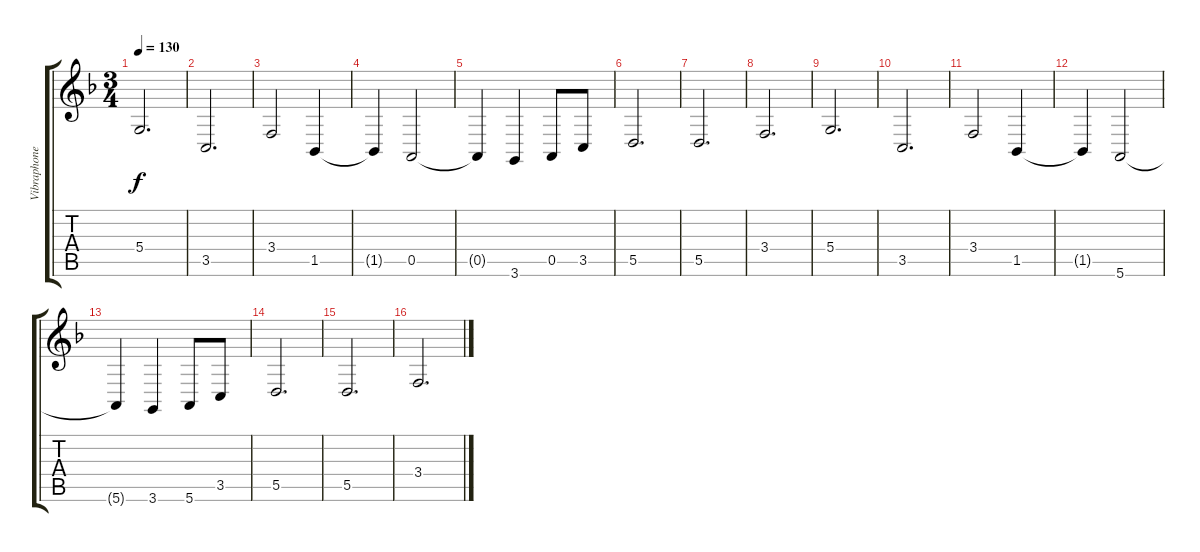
\track ("Vibraphone" "Vibraphone") {instrument vibraphone}
\staff {score tabs}
\tuning (E4 B3 G3 D3 A2 E2) {hide}
\ts (3 4)
\tempo 130
\clef g2
\ks dminor
5.4.2{d dy f} |
3.5.2{d} |
3.4.2 1.5.4 |
1.5{t}.4 0.5.2 |
0.5{t}.4 3.6.4 0.5.8 3.5.8 |
5.5.2{d} |
5.5.2{d} |
3.4.2{d} |
5.4.2{d} |
3.5.2{d} |
3.4.2 1.5.4 |
1.5{t}.4 5.6.2 |
5.6{t}.4 3.6.4 5.6.8 3.5.8 |
5.5.2{d} |
5.5.2{d} |
3.4.2{d}
